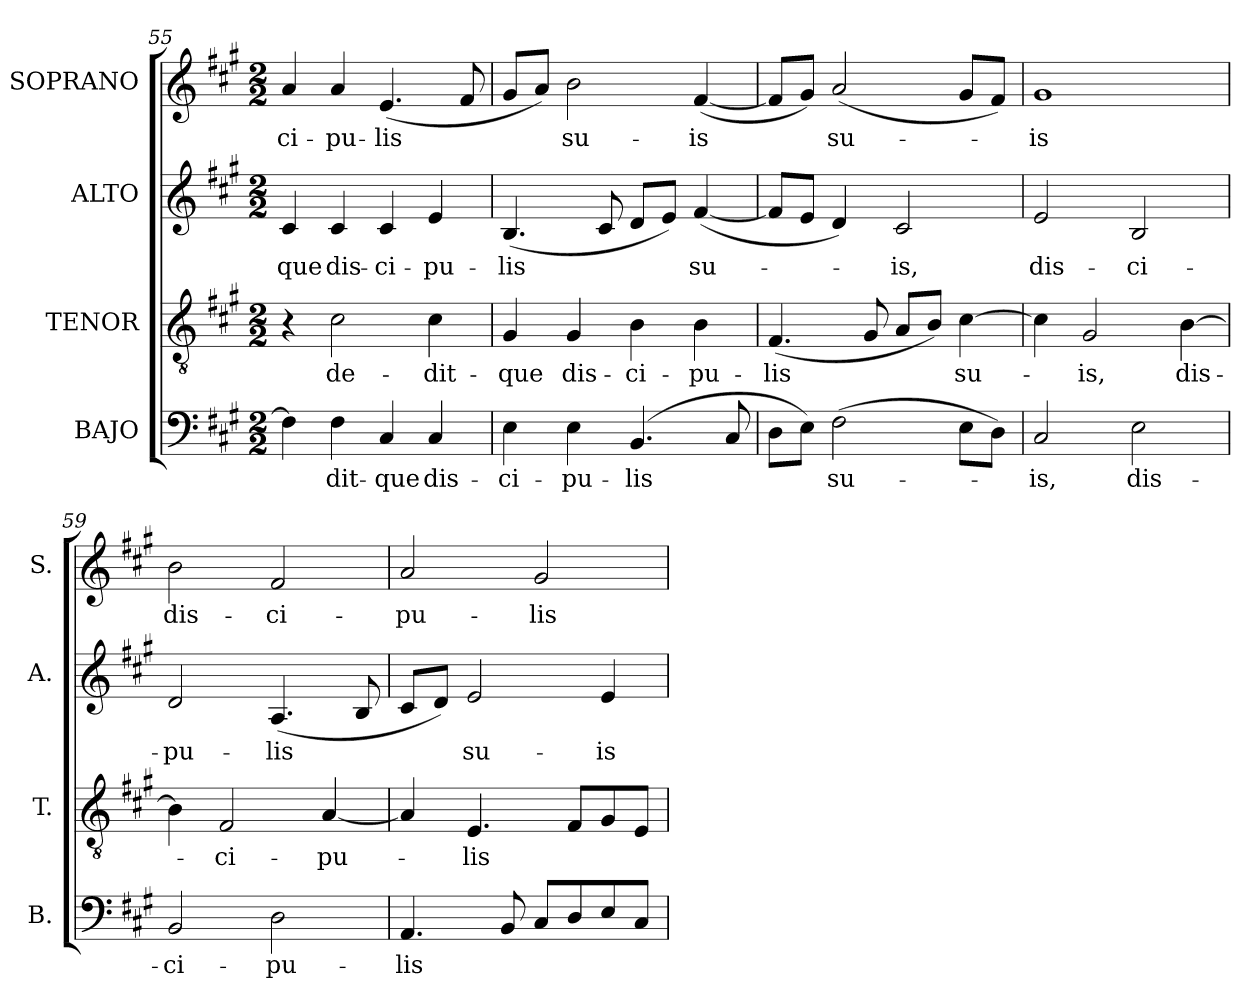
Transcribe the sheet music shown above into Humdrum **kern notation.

**kern	**text	**kern	**text	**kern	**text	**kern	**text
*part4	*part4	*part3	*part3	*part2	*part2	*part1	*part1
*staff4	*staff4	*staff3	*staff3	*staff2	*staff2	*staff1	*staff1
*I"BAJO	*	*I"TENOR	*	*I"ALTO	*	*I"SOPRANO	*
*I'B.	*	*I'T.	*	*I'A.	*	*I'S.	*
*clefF4	*	*clefGv2	*	*clefG2	*	*clefG2	*
*	*	*ITrd7c12	*	*	*	*	*
*k[f#c#g#]	*	*k[f#c#g#]	*	*k[f#c#g#]	*	*k[f#c#g#]	*
*A:	*	*A:	*	*A:	*	*A:	*
*M2/2	*	*M2/2	*	*M2/2	*	*M2/2	*
=55	=55	=55	=55	=55	=55	=55	=55
!	!	!	!	!	!LO:LY:b:color=#000000	!	!
!	!	!	!	!	!	!	!LO:LY:b:color=#000000
4F#i\]	.	4r	.	4c#i/	-que	4ai/	-ci-
!	!LO:LY:b:color=#000000	!	!	!	!	!	!
!	!	!	!LO:LY:b:color=#000000	!	!	!	!
!	!	!	!	!	!LO:LY:b:color=#000000	!	!
!	!	!	!	!	!	!	!LO:LY:b:color=#000000
4F#i\	-dit-	2C#i\	de-	4c#i/	dis-	4ai/	-pu-
!	!LO:LY:b:color=#000000	!	!	!	!	!	!
!	!	!	!	!	!LO:LY:b:color=#000000	!	!
!	!	!	!	!	!	!	!LO:LY:b:color=#000000
4C#i/	-que	.	.	4c#i/	-ci-	(4.ei/	-lis
!	!LO:LY:b:color=#000000	!	!	!	!	!	!
!	!	!	!LO:LY:b:color=#000000	!	!	!	!
!	!	!	!	!	!LO:LY:b:color=#000000	!	!
4C#i/	dis-	4C#i\	-dit-	4ei/	-pu-	.	.
.	.	.	.	.	.	8f#i/	.
=56	=56	=56	=56	=56	=56	=56	=56
!	!LO:LY:b:color=#000000	!	!	!	!	!	!
!	!	!	!LO:LY:b:color=#000000	!	!	!	!
!	!	!	!	!	!LO:LY:b:color=#000000	!	!
4Ei\	-ci-	4GG#i/	-que	(4.Bi/	-lis	8g#i/L	.
.	.	.	.	.	.	8ai/J)	.
!	!LO:LY:b:color=#000000	!	!	!	!	!	!
!	!	!	!LO:LY:b:color=#000000	!	!	!	!
!	!	!	!	!	!	!	!LO:LY:b:color=#000000
4Ei\	-pu-	4GG#i/	dis-	.	.	2bi\	su-
.	.	.	.	8c#i/	.	.	.
!	!LO:LY:b:color=#000000	!	!	!	!	!	!
!	!	!	!LO:LY:b:color=#000000	!	!	!	!
(4.BBi/	-lis	4BBi\	-ci-	8di/L	.	.	.
.	.	.	.	8ei/J)	.	.	.
!	!	!	!LO:LY:b:color=#000000	!	!	!	!
!	!	!	!	!	!LO:LY:b:color=#000000	!	!
!	!	!	!	!	!	!	!LO:LY:b:color=#000000
.	.	4BBi\	-pu-	([4f#i/	su-	([4f#i/	-is
8C#i/	.	.	.	.	.	.	.
=57	=57	=57	=57	=57	=57	=57	=57
!	!	!	!LO:LY:b:color=#000000	!	!	!	!
8Di\L	.	(4.FF#i/	-lis	8f#i/L]	.	8f#i/L]	.
8Ei\J)	.	.	.	8ei/J	.	8g#i/J)	.
!	!LO:LY:b:color=#000000	!	!	!	!	!	!
!	!	!	!	!	!	!	!LO:LY:b:color=#000000
(2F#i\	su-	.	.	4di/)	.	(2ai/	su-
.	.	8GG#i/	.	.	.	.	.
!	!	!	!	!	!LO:LY:b:color=#000000	!	!
.	.	8AAi/L	.	2c#i/	-is,	.	.
.	.	8BBi/J)	.	.	.	.	.
!	!	!	!LO:LY:b:color=#000000	!	!	!	!
8Ei\L	.	[4C#i\	su-	.	.	8g#i/L	.
8Di\J)	.	.	.	.	.	8f#i/J)	.
=58	=58	=58	=58	=58	=58	=58	=58
!	!LO:LY:b:color=#000000	!	!	!	!	!	!
!	!	!	!	!	!LO:LY:b:color=#000000	!	!
!	!	!	!	!	!	!	!LO:LY:b:color=#000000
2C#i/	-is,	4C#i\]	.	2ei/	dis-	1g#i	-is
!	!	!	!LO:LY:b:color=#000000	!	!	!	!
.	.	2GG#i/	-is,	.	.	.	.
!	!LO:LY:b:color=#000000	!	!	!	!	!	!
!	!	!	!	!	!LO:LY:b:color=#000000	!	!
2Ei\	dis-	.	.	2Bi/	-ci-	.	.
!	!	!	!LO:LY:b:color=#000000	!	!	!	!
.	.	[4BBi\	dis-	.	.	.	.
=59	=59	=59	=59	=59	=59	=59	=59
!	!LO:LY:b:color=#000000	!	!	!	!	!	!
!	!	!	!	!	!LO:LY:b:color=#000000	!	!
!	!	!	!	!	!	!	!LO:LY:b:color=#000000
2BBi/	-ci-	4BBi\]	.	2di/	-pu-	2bi\	dis-
!	!	!	!LO:LY:b:color=#000000	!	!	!	!
.	.	2FF#i/	-ci-	.	.	.	.
!	!LO:LY:b:color=#000000	!	!	!	!	!	!
!	!	!	!	!	!LO:LY:b:color=#000000	!	!
!	!	!	!	!	!	!	!LO:LY:b:color=#000000
2Di\	-pu-	.	.	(4.Ai/	-lis	2f#i/	-ci-
!	!	!	!LO:LY:b:color=#000000	!	!	!	!
.	.	[4AAi/	-pu-	.	.	.	.
.	.	.	.	8Bi/	.	.	.
!!LO:LB:g=z
=60	=60	=60	=60	=60	=60	=60	=60
!	!LO:LY:b:color=#000000	!	!	!	!	!	!
!	!	!	!	!	!	!	!LO:LY:b:color=#000000
4.AAi/	-lis	4AAi/]	.	8c#i/L	.	2ai/	-pu-
.	.	.	.	8di/J)	.	.	.
!	!	!	!LO:LY:b:color=#000000	!	!	!	!
!	!	!	!	!	!LO:LY:b:color=#000000	!	!
.	.	4.EEi/	-lis	2ei/	su-	.	.
8BBi/	.	.	.	.	.	.	.
!	!	!	!	!	!	!	!LO:LY:b:color=#000000
8C#i/L	.	.	.	.	.	2g#i/	-lis
8Di/	.	8FF#i/L	.	.	.	.	.
!	!	!	!	!	!LO:LY:b:color=#000000	!	!
8Ei/	.	8GG#i/	.	4ei/	-is	.	.
8C#i/J	.	8EEi/J	.	.	.	.	.
=	=	=	=	=	=	=	=
*-	*-	*-	*-	*-	*-	*-	*-
